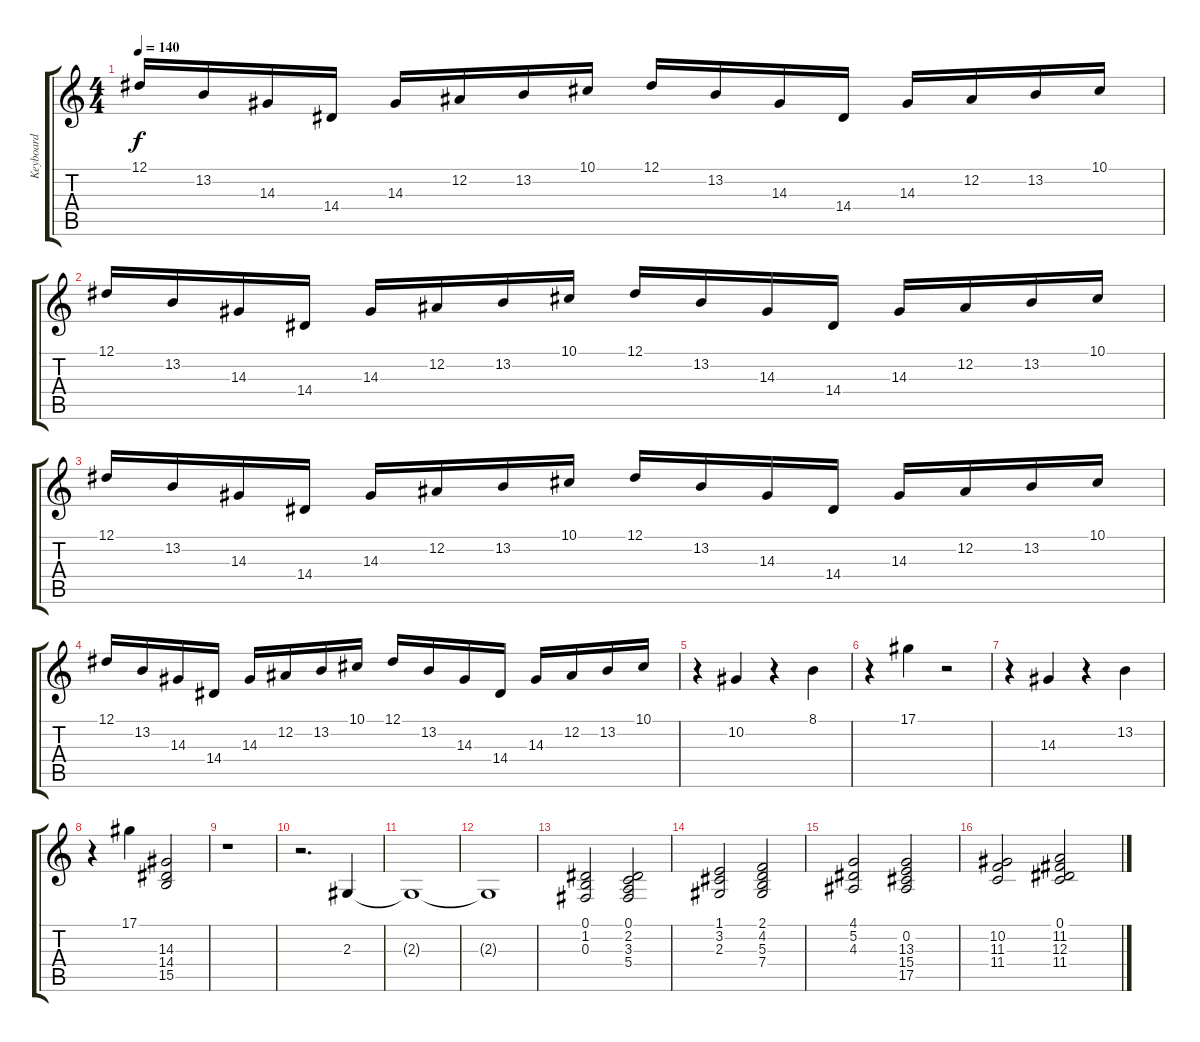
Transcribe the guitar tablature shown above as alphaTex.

\track ("Keyboard" "Keyboard") {instrument pad3polysynth}
\staff {score tabs}
\tuning (Eb4 Bb3 Gb3 Db3 Ab2 Eb2) {hide}
\ts (4 4)
\tempo 140
\clef g2
\ks c
12.1.16{dy f} 13.2.16 14.3.16 14.4.16 14.3.16 12.2.16 13.2.16 10.1.16 12.1.16 13.2.16 14.3.16 14.4.16 14.3.16 12.2.16 13.2.16 10.1.16 |
12.1.16 13.2.16 14.3.16 14.4.16 14.3.16 12.2.16 13.2.16 10.1.16 12.1.16 13.2.16 14.3.16 14.4.16 14.3.16 12.2.16 13.2.16 10.1.16 |
12.1.16 13.2.16 14.3.16 14.4.16 14.3.16 12.2.16 13.2.16 10.1.16 12.1.16 13.2.16 14.3.16 14.4.16 14.3.16 12.2.16 13.2.16 10.1.16 |
12.1.16 13.2.16 14.3.16 14.4.16 14.3.16 12.2.16 13.2.16 10.1.16 12.1.16 13.2.16 14.3.16 14.4.16 14.3.16 12.2.16 13.2.16 10.1.16 |
r.4 10.2.4 r.4 8.1.4 |
r.4 17.1.4 r.2 |
r.4 14.3.4 r.4 13.2.4 |
r.4 17.1.4 (14.3 14.4 15.5).2 |
r.1 |
r.2{d} 2.3.4 |
2.3{t}.1 |
2.3{t}.1 |
(0.1 1.2 0.3).2 (0.1 2.2 3.3 5.4).2 |
(1.1 3.2 2.3).2 (2.1 4.2 5.3 7.4).2 |
(4.1 5.2 4.3).2 (0.2 13.3 15.4 17.5).2 |
(10.2 11.3 11.4).2 (0.1 11.2 12.3 11.4).2
